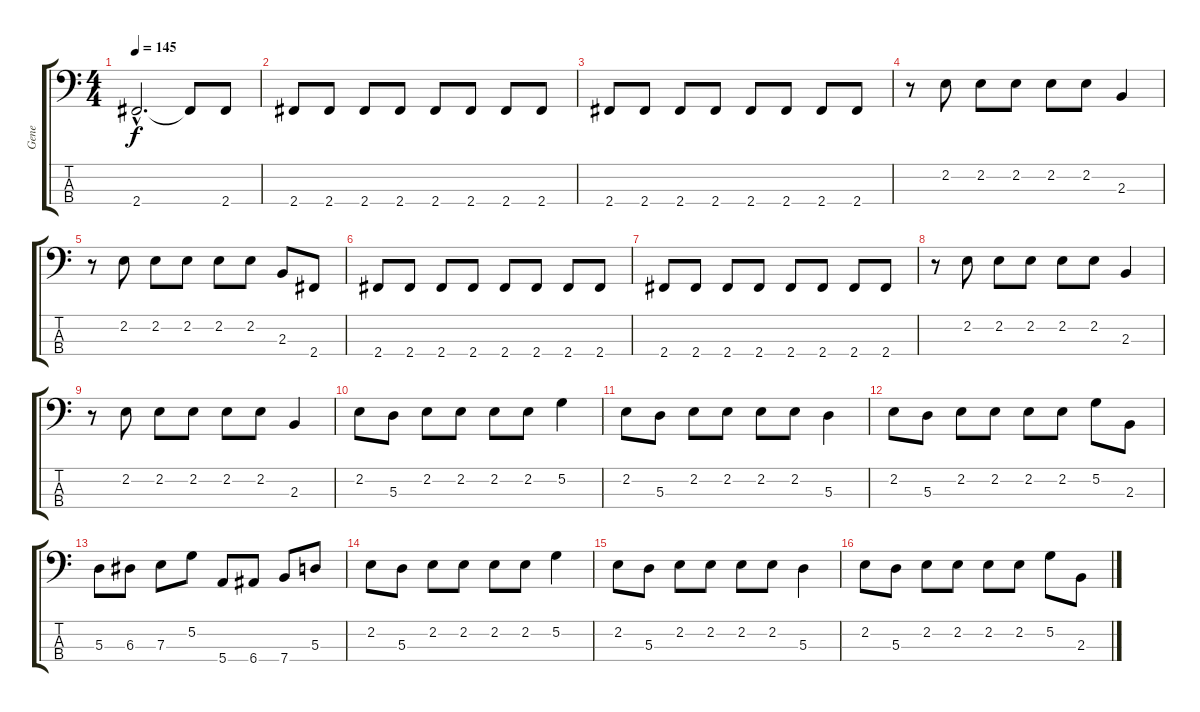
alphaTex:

\track ("Gene" "Gene") {instrument electricbasspick}
\staff {score tabs}
\tuning (G2 D2 A1 E1) {hide}
\ts (4 4)
\tempo 145
\clef f4
\ks c
2.4{hac t}.2{d dy f} 2.4{t}.8 2.4.8 |
2.4.8 2.4.8 2.4.8 2.4.8 2.4.8 2.4.8 2.4.8 2.4.8 |
2.4.8 2.4.8 2.4.8 2.4.8 2.4.8 2.4.8 2.4.8 2.4.8 |
r.8 2.2.8 2.2.8 2.2.8 2.2.8 2.2.8 2.3.4 |
r.8 2.2.8 2.2.8 2.2.8 2.2.8 2.2.8 2.3.8 2.4.8 |
2.4.8 2.4.8 2.4.8 2.4.8 2.4.8 2.4.8 2.4.8 2.4.8 |
2.4.8 2.4.8 2.4.8 2.4.8 2.4.8 2.4.8 2.4.8 2.4.8 |
r.8 2.2.8 2.2.8 2.2.8 2.2.8 2.2.8 2.3.4 |
r.8 2.2.8 2.2.8 2.2.8 2.2.8 2.2.8 2.3.4 |
2.2.8 5.3.8 2.2.8 2.2.8 2.2.8 2.2.8 5.2.4 |
2.2.8 5.3.8 2.2.8 2.2.8 2.2.8 2.2.8 5.3.4 |
2.2.8 5.3.8 2.2.8 2.2.8 2.2.8 2.2.8 5.2.8 2.3.8 |
5.3.8 6.3.8 7.3.8 5.2.8 5.4.8 6.4.8 7.4.8 5.3.8 |
2.2.8 5.3.8 2.2.8 2.2.8 2.2.8 2.2.8 5.2.4 |
2.2.8 5.3.8 2.2.8 2.2.8 2.2.8 2.2.8 5.3.4 |
2.2.8 5.3.8 2.2.8 2.2.8 2.2.8 2.2.8 5.2.8 2.3.8
